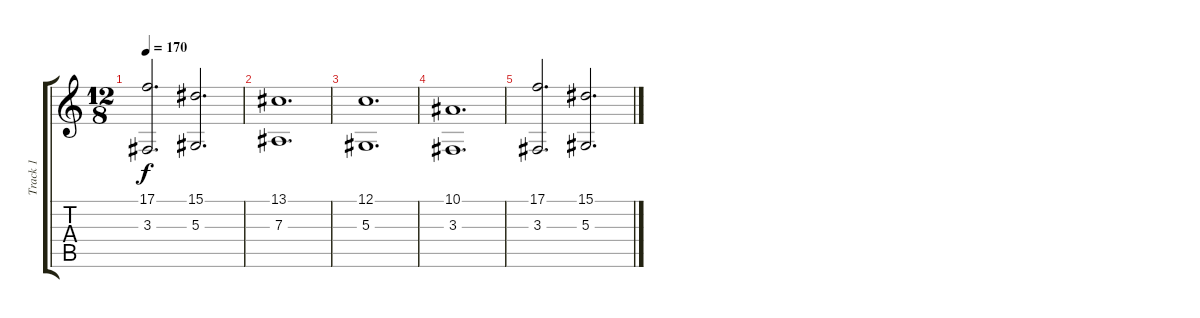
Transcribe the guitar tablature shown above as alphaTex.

\track ("Track 1" "Track 1") {instrument pad1newage}
\staff {score tabs}
\tuning (C4 G3 Eb3 Bb2 F2 C2) {hide}
\ts (12 8)
\tempo 170
\clef g2
\ks c
(17.1 3.3).2{d dy f} (15.1 5.3).2{d} |
(13.1 7.3).1{d} |
(12.1 5.3).1{d} |
(10.1 3.3).1{d} |
(17.1 3.3).2{d} (15.1 5.3).2{d}
